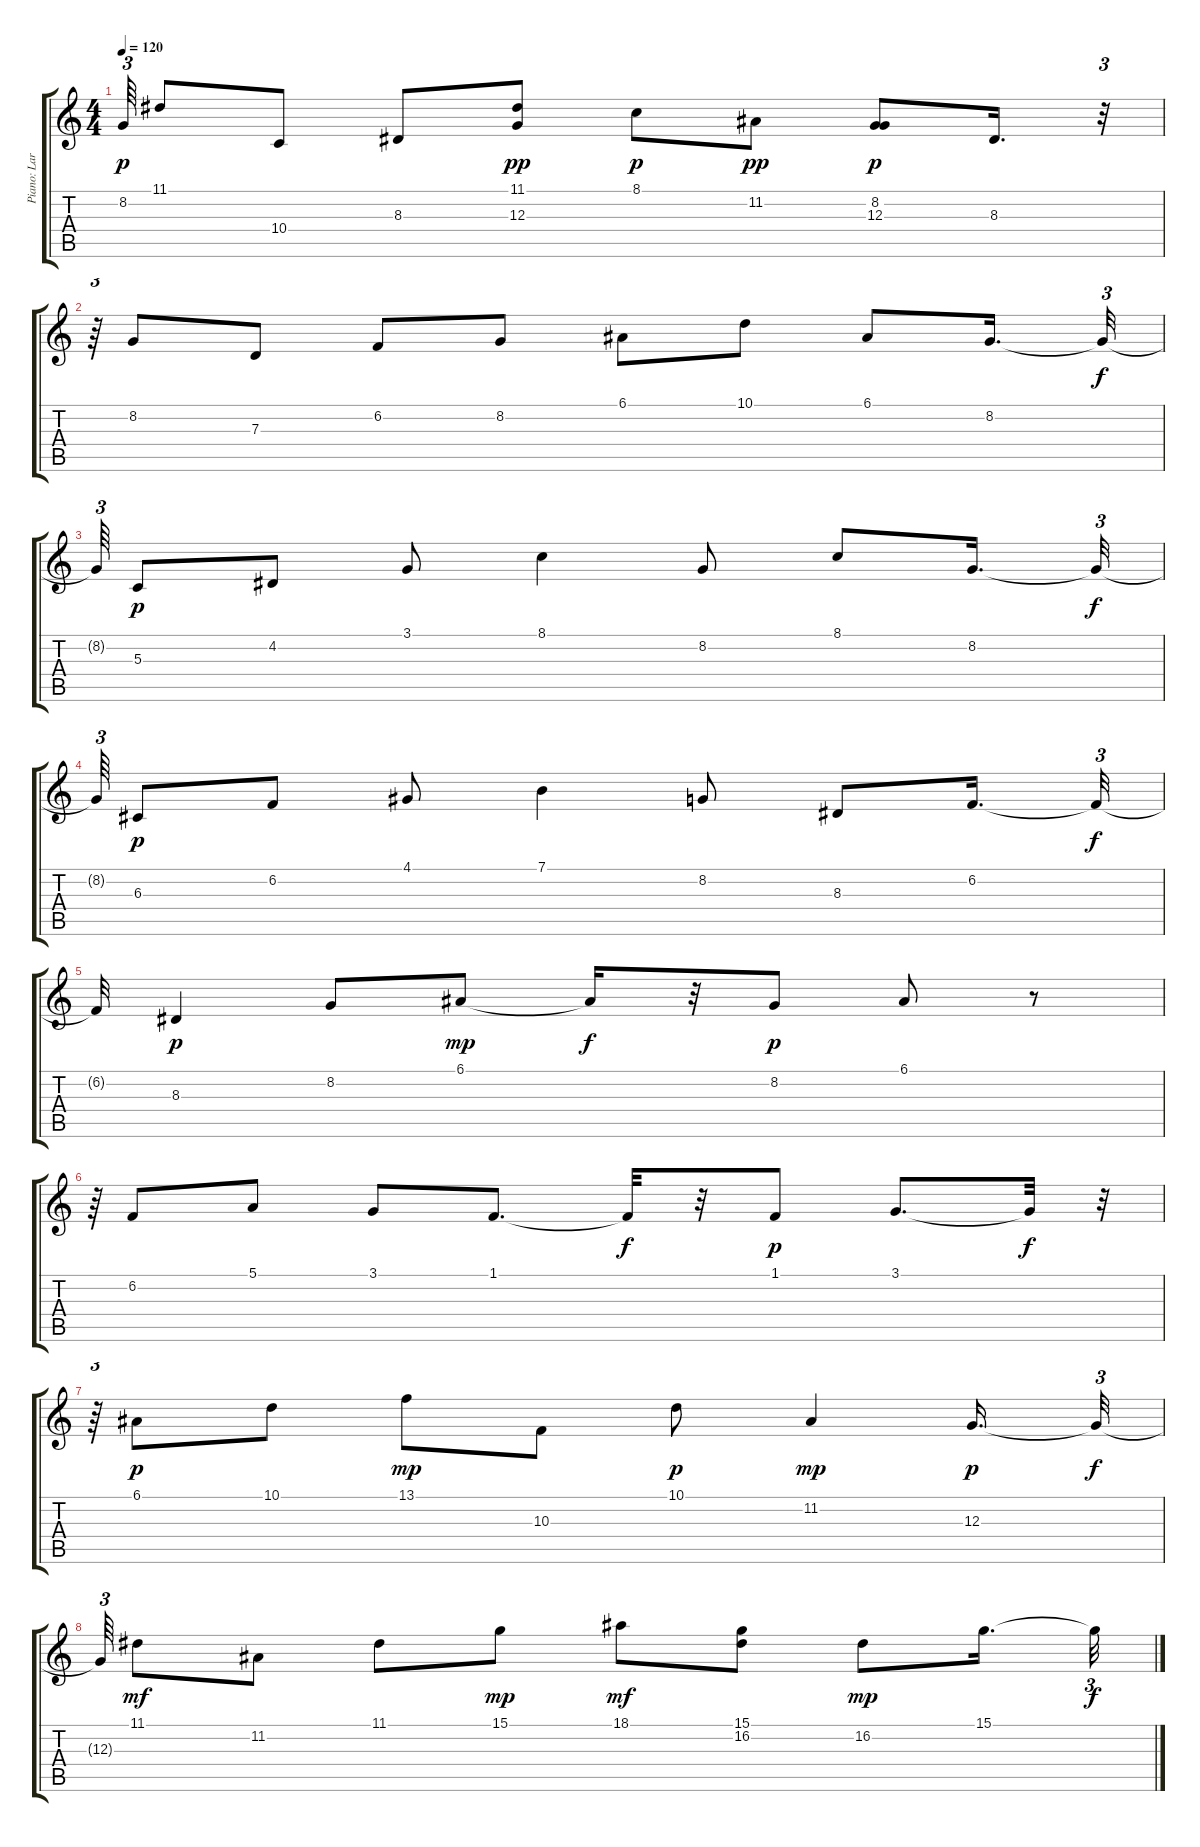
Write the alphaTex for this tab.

\track ("Piano: Larry Knechtel[Right]" "Piano: Lar") {instrument acousticgrandpiano}
\staff {score tabs}
\tuning (E4 B3 G3 D3 A2 E2) {hide}
\ts (4 4)
\tempo 120
\clef g2
\ks c
8.2.64{tu (3 2) dy p} 11.1.8 10.4.8 8.3.8 (11.1 12.3).8{dy pp} 8.1.8{dy p} 11.2.8{dy pp} (8.2 12.3).8{dy p} 8.3.16{d} r.32{tu (3 2)} |
r.64{tu (3 2)} 8.2.8 7.3.8 6.2.8 8.2.8 6.1.8 10.1.8 6.1.8 8.2.16{d} 8.2{t}.32{tu (3 2) dy f} |
8.2{t}.64{tu (3 2)} 5.3.8{dy p} 4.2.8 3.1.8 8.1.4 8.2.8 8.1.8 8.2.16{d} 8.2{t}.32{tu (3 2) dy f} |
8.2{t}.64{tu (3 2)} 6.3.8{dy p} 6.2.8 4.1.8 7.1.4 8.2.8 8.3.8 6.2.16{d} 6.2{t}.32{tu (3 2) dy f} |
6.2{t}.32 8.3.4{dy p} 8.2.8 6.1.8{dy mp} 6.1{t}.16{dy f} r.32 8.2.8{dy p} 6.1.8 r.8 |
r.64{tu (3 2)} 6.2.8 5.1.8 3.1.8 1.1.8{d} 1.1{t}.32{dy f} r.32 1.1.8{dy p} 3.1.8{d} 3.1{t}.32{dy f} r.32{tu (3 2)} |
r.64{tu (3 2)} 6.1.8{dy p} 10.1.8 13.1.8{dy mp} 10.3.8 10.1.8{dy p} 11.2.4{dy mp} 12.3.16{d dy p} 12.3{t}.32{tu (3 2) dy f} |
12.3{t}.64{tu (3 2)} 11.1.8{dy mf} 11.2.8 11.1.8 15.1.8{dy mp} 18.1.8{dy mf} (15.1 16.2).8 16.2.8{dy mp} 15.1.16{d} 15.1{t}.32{tu (3 2) dy f}
